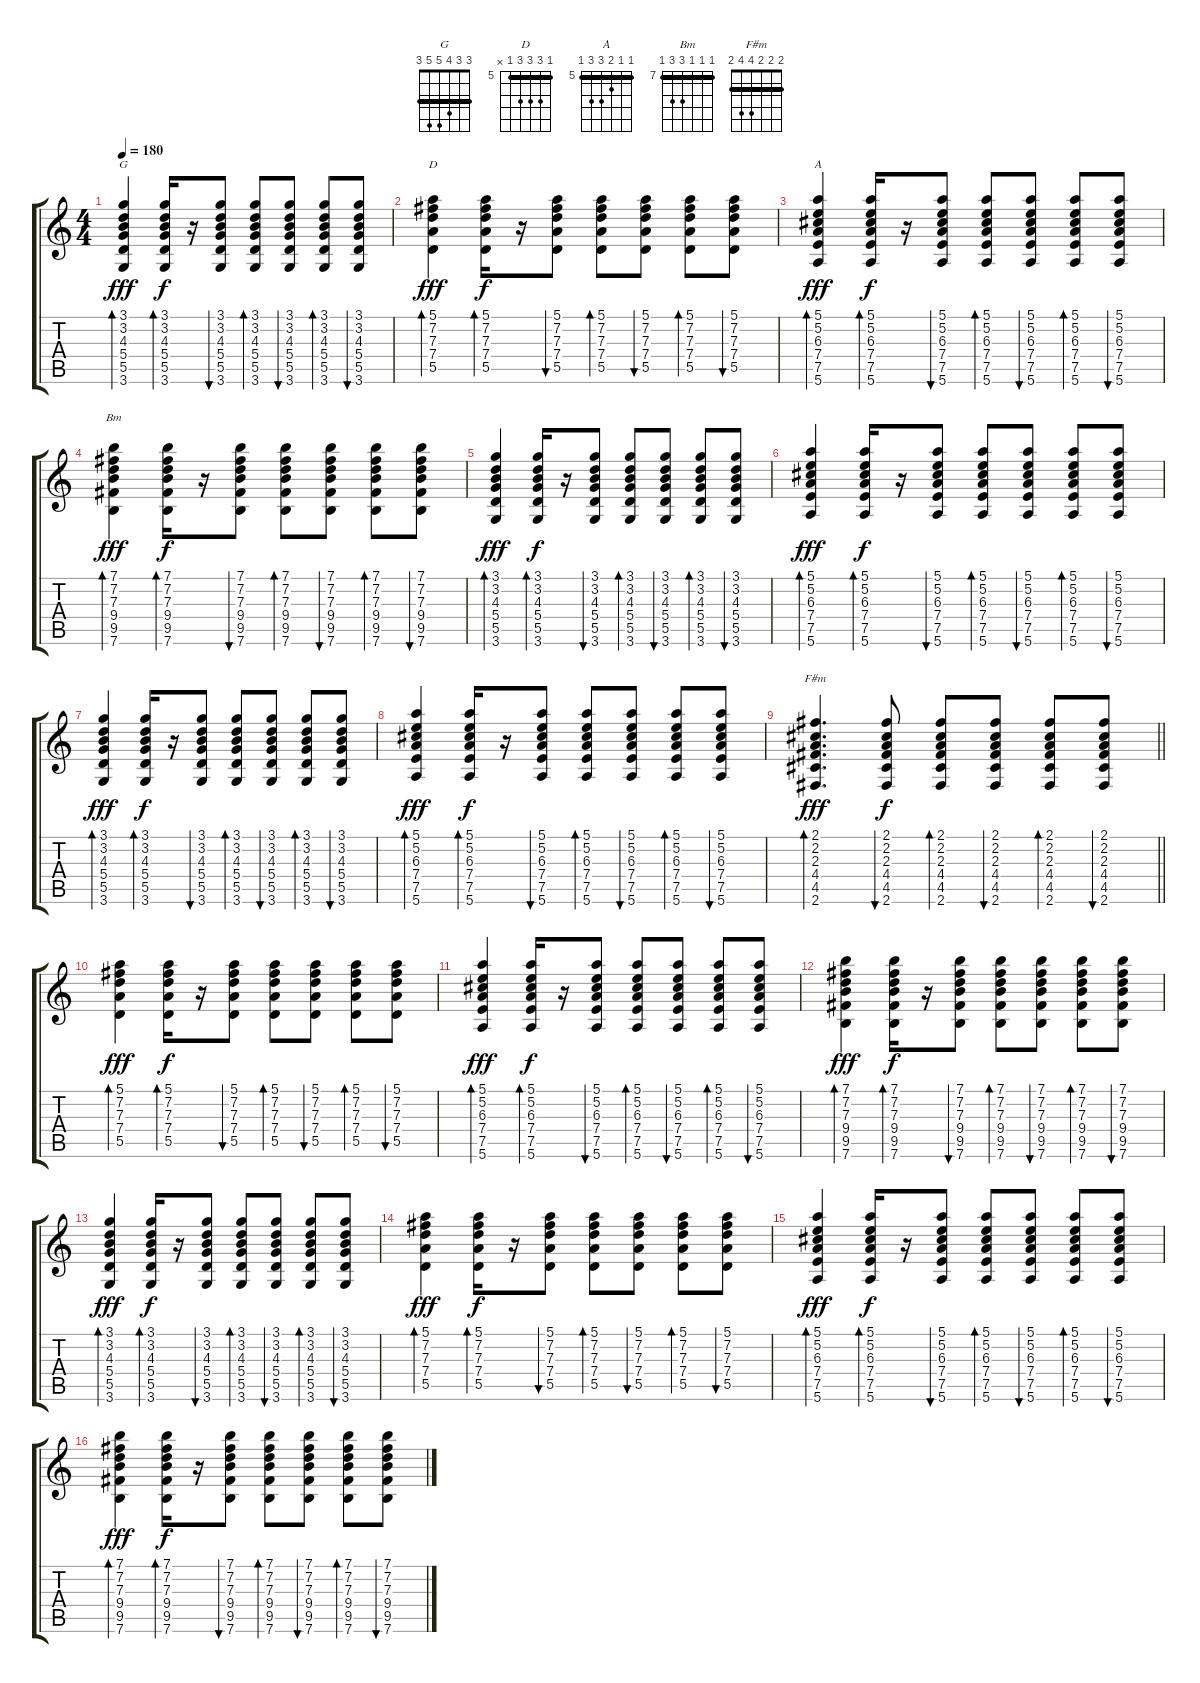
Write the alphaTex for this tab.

\track "" {instrument acousticguitarsteel}
\staff {score tabs}
\tuning (E4 B3 G3 D3 A2 E2) {hide}
\chord ("G" 3 3 4 5 5 3) {barre 3}
\chord ("D" 5 7 7 7 5 x) {firstfret 5 barre 5}
\chord ("A" 5 5 6 7 7 5) {firstfret 5 barre 5}
\chord ("Bm" 7 7 7 9 9 7) {firstfret 7 barre 7}
\chord ("F#m" 2 2 2 4 4 2) {barre 2}
\ts (4 4)
\tempo 180
\clef g2
\ks c
(3.1 3.2 4.3 5.4 5.5 3.6).4{bd 30 ch "G" dy fff} (3.1 3.2 4.3 5.4 5.5 3.6).16{bd 30 dy f} r.16 (3.1 3.2 4.3 5.4 5.5 3.6).8{bu 30} (3.1 3.2 4.3 5.4 5.5 3.6).8{bd 30} (3.1 3.2 4.3 5.4 5.5 3.6).8{bu 30} (3.1 3.2 4.3 5.4 5.5 3.6).8{bd 30} (3.1 3.2 4.3 5.4 5.5 3.6).8{bu 30} |
(5.1 7.2 7.3 7.4 5.5).4{bd 30 ch "D" dy fff} (5.1 7.2 7.3 7.4 5.5).16{bd 30 dy f} r.16 (5.1 7.2 7.3 7.4 5.5).8{bu 30} (5.1 7.2 7.3 7.4 5.5).8{bd 30} (5.1 7.2 7.3 7.4 5.5).8{bu 30} (5.1 7.2 7.3 7.4 5.5).8{bd 30} (5.1 7.2 7.3 7.4 5.5).8{bu 30} |
(5.1 5.2 6.3 7.4 7.5 5.6).4{bd 30 ch "A" dy fff} (5.1 5.2 6.3 7.4 7.5 5.6).16{bd 30 dy f} r.16 (5.1 5.2 6.3 7.4 7.5 5.6).8{bu 30} (5.1 5.2 6.3 7.4 7.5 5.6).8{bd 30} (5.1 5.2 6.3 7.4 7.5 5.6).8{bu 30} (5.1 5.2 6.3 7.4 7.5 5.6).8{bd 30} (5.1 5.2 6.3 7.4 7.5 5.6).8{bu 30} |
(7.1 7.2 7.3 9.4 9.5 7.6).4{bd 30 ch "Bm" dy fff} (7.1 7.2 7.3 9.4 9.5 7.6).16{bd 30 dy f} r.16 (7.1 7.2 7.3 9.4 9.5 7.6).8{bu 30} (7.1 7.2 7.3 9.4 9.5 7.6).8{bd 30} (7.1 7.2 7.3 9.4 9.5 7.6).8{bu 30} (7.1 7.2 7.3 9.4 9.5 7.6).8{bd 30} (7.1 7.2 7.3 9.4 9.5 7.6).8{bu 30} |
(3.1 3.2 4.3 5.4 5.5 3.6).4{bd 30 dy fff} (3.1 3.2 4.3 5.4 5.5 3.6).16{bd 30 dy f} r.16 (3.1 3.2 4.3 5.4 5.5 3.6).8{bu 30} (3.1 3.2 4.3 5.4 5.5 3.6).8{bd 30} (3.1 3.2 4.3 5.4 5.5 3.6).8{bu 30} (3.1 3.2 4.3 5.4 5.5 3.6).8{bd 30} (3.1 3.2 4.3 5.4 5.5 3.6).8{bu 30} |
(5.1 5.2 6.3 7.4 7.5 5.6).4{bd 30 dy fff} (5.1 5.2 6.3 7.4 7.5 5.6).16{bd 30 dy f} r.16 (5.1 5.2 6.3 7.4 7.5 5.6).8{bu 30} (5.1 5.2 6.3 7.4 7.5 5.6).8{bd 30} (5.1 5.2 6.3 7.4 7.5 5.6).8{bu 30} (5.1 5.2 6.3 7.4 7.5 5.6).8{bd 30} (5.1 5.2 6.3 7.4 7.5 5.6).8{bu 30} |
(3.1 3.2 4.3 5.4 5.5 3.6).4{bd 30 dy fff} (3.1 3.2 4.3 5.4 5.5 3.6).16{bd 30 dy f} r.16 (3.1 3.2 4.3 5.4 5.5 3.6).8{bu 30} (3.1 3.2 4.3 5.4 5.5 3.6).8{bd 30} (3.1 3.2 4.3 5.4 5.5 3.6).8{bu 30} (3.1 3.2 4.3 5.4 5.5 3.6).8{bd 30} (3.1 3.2 4.3 5.4 5.5 3.6).8{bu 30} |
(5.1 5.2 6.3 7.4 7.5 5.6).4{bd 30 dy fff} (5.1 5.2 6.3 7.4 7.5 5.6).16{bd 30 dy f} r.16 (5.1 5.2 6.3 7.4 7.5 5.6).8{bu 30} (5.1 5.2 6.3 7.4 7.5 5.6).8{bd 30} (5.1 5.2 6.3 7.4 7.5 5.6).8{bu 30} (5.1 5.2 6.3 7.4 7.5 5.6).8{bd 30} (5.1 5.2 6.3 7.4 7.5 5.6).8{bu 30} |
\barLineRight lightlight
(2.1 2.2 2.3 4.4 4.5 2.6).4{d bd 30 ch "F#m" dy fff} (2.1 2.2 2.3 4.4 4.5 2.6).8{bu 30 dy f} (2.1 2.2 2.3 4.4 4.5 2.6).8{bd 30} (2.1 2.2 2.3 4.4 4.5 2.6).8{bu 30} (2.1 2.2 2.3 4.4 4.5 2.6).8{bd 30} (2.1 2.2 2.3 4.4 4.5 2.6).8{bu 30} |
\section ("" "")
(5.1 7.2 7.3 7.4 5.5).4{bd 30 dy fff} (5.1 7.2 7.3 7.4 5.5).16{bd 30 dy f} r.16 (5.1 7.2 7.3 7.4 5.5).8{bu 30} (5.1 7.2 7.3 7.4 5.5).8{bd 30} (5.1 7.2 7.3 7.4 5.5).8{bu 30} (5.1 7.2 7.3 7.4 5.5).8{bd 30} (5.1 7.2 7.3 7.4 5.5).8{bu 30} |
(5.1 5.2 6.3 7.4 7.5 5.6).4{bd 30 dy fff} (5.1 5.2 6.3 7.4 7.5 5.6).16{bd 30 dy f} r.16 (5.1 5.2 6.3 7.4 7.5 5.6).8{bu 30} (5.1 5.2 6.3 7.4 7.5 5.6).8{bd 30} (5.1 5.2 6.3 7.4 7.5 5.6).8{bu 30} (5.1 5.2 6.3 7.4 7.5 5.6).8{bd 30} (5.1 5.2 6.3 7.4 7.5 5.6).8{bu 30} |
(7.1 7.2 7.3 9.4 9.5 7.6).4{bd 30 dy fff} (7.1 7.2 7.3 9.4 9.5 7.6).16{bd 30 dy f} r.16 (7.1 7.2 7.3 9.4 9.5 7.6).8{bu 30} (7.1 7.2 7.3 9.4 9.5 7.6).8{bd 30} (7.1 7.2 7.3 9.4 9.5 7.6).8{bu 30} (7.1 7.2 7.3 9.4 9.5 7.6).8{bd 30} (7.1 7.2 7.3 9.4 9.5 7.6).8{bu 30} |
(3.1 3.2 4.3 5.4 5.5 3.6).4{bd 30 dy fff} (3.1 3.2 4.3 5.4 5.5 3.6).16{bd 30 dy f} r.16 (3.1 3.2 4.3 5.4 5.5 3.6).8{bu 30} (3.1 3.2 4.3 5.4 5.5 3.6).8{bd 30} (3.1 3.2 4.3 5.4 5.5 3.6).8{bu 30} (3.1 3.2 4.3 5.4 5.5 3.6).8{bd 30} (3.1 3.2 4.3 5.4 5.5 3.6).8{bu 30} |
(5.1 7.2 7.3 7.4 5.5).4{bd 30 dy fff} (5.1 7.2 7.3 7.4 5.5).16{bd 30 dy f} r.16 (5.1 7.2 7.3 7.4 5.5).8{bu 30} (5.1 7.2 7.3 7.4 5.5).8{bd 30} (5.1 7.2 7.3 7.4 5.5).8{bu 30} (5.1 7.2 7.3 7.4 5.5).8{bd 30} (5.1 7.2 7.3 7.4 5.5).8{bu 30} |
(5.1 5.2 6.3 7.4 7.5 5.6).4{bd 30 dy fff} (5.1 5.2 6.3 7.4 7.5 5.6).16{bd 30 dy f} r.16 (5.1 5.2 6.3 7.4 7.5 5.6).8{bu 30} (5.1 5.2 6.3 7.4 7.5 5.6).8{bd 30} (5.1 5.2 6.3 7.4 7.5 5.6).8{bu 30} (5.1 5.2 6.3 7.4 7.5 5.6).8{bd 30} (5.1 5.2 6.3 7.4 7.5 5.6).8{bu 30} |
(7.1 7.2 7.3 9.4 9.5 7.6).4{bd 30 dy fff} (7.1 7.2 7.3 9.4 9.5 7.6).16{bd 30 dy f} r.16 (7.1 7.2 7.3 9.4 9.5 7.6).8{bu 30} (7.1 7.2 7.3 9.4 9.5 7.6).8{bd 30} (7.1 7.2 7.3 9.4 9.5 7.6).8{bu 30} (7.1 7.2 7.3 9.4 9.5 7.6).8{bd 30} (7.1 7.2 7.3 9.4 9.5 7.6).8{bu 30}
